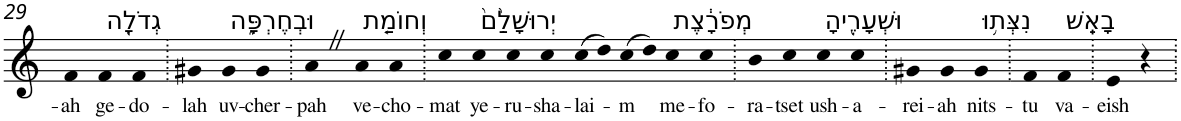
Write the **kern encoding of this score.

**kern	**text
*part1	*part1
*staff1	*staff1
*I"Piano	*
*I'Pno	*
!!LO:PB:g=z
*clefG2	*
*k[]	*
=29	=29
!	!LO:LY:b
4f	-ah
!LO:TX:a:t=גְדֹלָ֖ה	!
!	!LO:LY:b
4f	ge-
!	!LO:LY:b
4f	-do-
=30.	=30.
!	!LO:LY:b
4g#X	-lah
!LO:TX:a:t=וּבְחֶרְפָּ֑ה	!
!	!LO:LY:b
4g#	uv-
!	!LO:LY:b
4g#	-cher-
=31.	=31.
!	!LO:LY:b
4aZ	-pah
!LO:TX:a:t=וְחוֹמַ֤ת	!
!	!LO:LY:b
4a	ve-
!	!LO:LY:b
4a	-cho-
=32.	=32.
!	!LO:LY:b
4cc	-mat
!LO:TX:a:t=יְרוּשָׁלִַ֙ם֙	!
!	!LO:LY:b
4cc	ye-
!	!LO:LY:b
4cc	-ru-
!	!LO:LY:b
4cc	-sha-
!	!LO:LY:b
(>8cc	-lai-
8dd)	.
!	!LO:LY:b
(>8cc	-m
8dd)	.
!LO:TX:a:t=מְפֹרָ֔צֶת	!
!	!LO:LY:b
4cc	me-
!	!LO:LY:b
4cc	-fo-
=33.	=33.
!	!LO:LY:b
4b	-ra-
!	!LO:LY:b
4cc	-tset
!LO:TX:a:t=וּשְׁעָרֶ֖יהָ	!
!	!LO:LY:b
4cc	ush-
!	!LO:LY:b
4cc	-a-
=34.	=34.
!	!LO:LY:b
4g#X	-rei-
!	!LO:LY:b
4g#	-ah
!LO:TX:a:t=נִצְּת֥וּ	!
!	!LO:LY:b
4g#	nits-
=35.	=35.
!	!LO:LY:b
4f	-tu
!LO:TX:a:t=בָאֵֽשׁ	!
!	!LO:LY:b
4f	va-
=36.	=36.
!	!LO:LY:b
4e	-eish
4r	.
=.	=.
*-	*-
